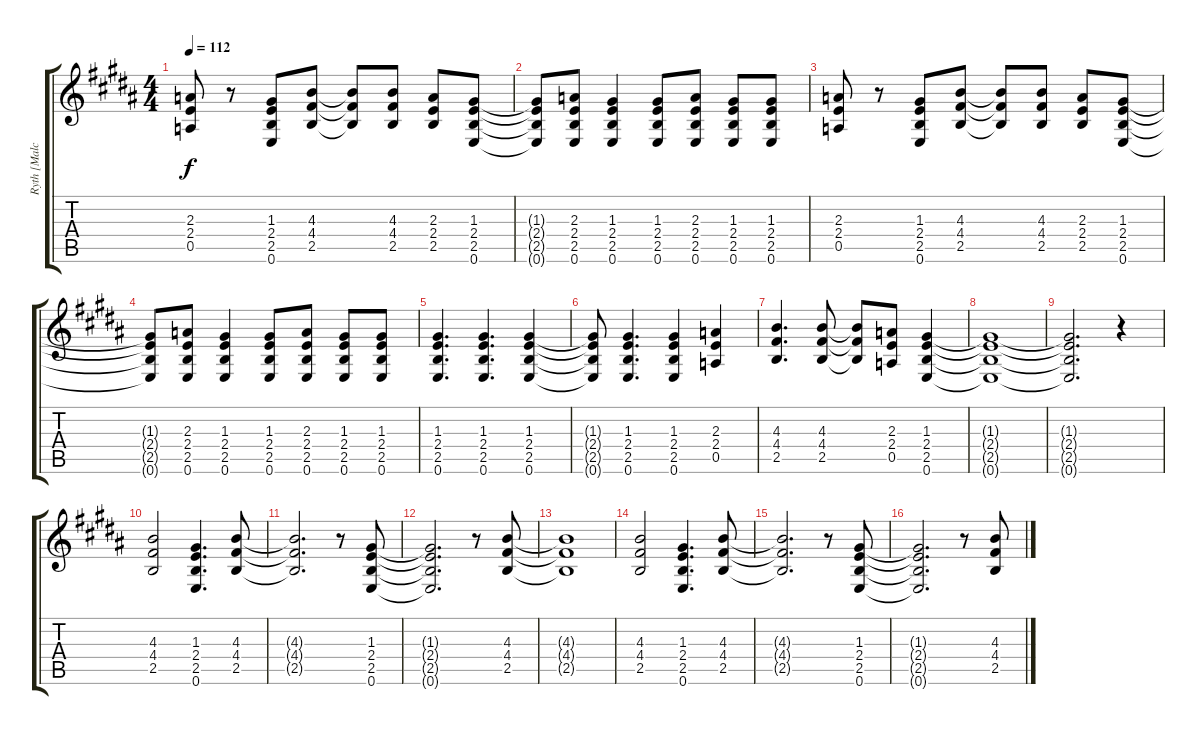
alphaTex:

\track ("Ryth [Malcolm]" "Ryth [Malc") {instrument distortionguitar}
\staff {score tabs}
\tuning (E4 B3 G3 D3 A2 E2) {hide}
\ts (4 4)
\tempo 112
\clef g2
\ks b
(2.3 2.4 0.5).8{dy f} r.8 (1.3 2.4 2.5 0.6).8 (4.3 4.4 2.5).8 (4.3{t} 4.4{t} 2.5{t}).8 (4.3 4.4 2.5).8 (2.3 2.4 2.5).8 (1.3 2.4 2.5 0.6).8 |
(1.3{t} 2.4{t} 2.5{t} 0.6{t}).8 (2.3 2.4 2.5 0.6).8 (1.3 2.4 2.5 0.6).4 (1.3 2.4 2.5 0.6).8 (2.3 2.4 2.5 0.6).8 (1.3 2.4 2.5 0.6).8 (1.3 2.4 2.5 0.6).8 |
(2.3 2.4 0.5).8 r.8 (1.3 2.4 2.5 0.6).8 (4.3 4.4 2.5).8 (4.3{t} 4.4{t} 2.5{t}).8 (4.3 4.4 2.5).8 (2.3 2.4 2.5).8 (1.3 2.4 2.5 0.6).8 |
(1.3{t} 2.4{t} 2.5{t} 0.6{t}).8 (2.3 2.4 2.5 0.6).8 (1.3 2.4 2.5 0.6).4 (1.3 2.4 2.5 0.6).8 (2.3 2.4 2.5 0.6).8 (1.3 2.4 2.5 0.6).8 (1.3 2.4 2.5 0.6).8 |
(1.3 2.4 2.5 0.6).4{d} (1.3 2.4 2.5 0.6).4{d} (1.3 2.4 2.5 0.6).4 |
(1.3{t} 2.4{t} 2.5{t} 0.6{t}).8 (1.3 2.4 2.5 0.6).4{d} (1.3 2.4 2.5 0.6).4 (2.3 2.4 0.5).4 |
(4.3 4.4 2.5).4{d} (4.3 4.4 2.5).8 (4.3{t} 4.4{t} 2.5{t}).8 (2.3 2.4 0.5).8 (1.3 2.4 2.5 0.6).4 |
(1.3{t} 2.4{t} 2.5{t} 0.6{t}).1 |
(1.3{t} 2.4{t} 2.5{t} 0.6{t}).2{d} r.4 |
(4.3 4.4 2.5).2 (1.3 2.4 2.5 0.6).4{d} (4.3 4.4 2.5).8 |
(4.3{t} 4.4{t} 2.5{t}).2{d} r.8 (1.3 2.4 2.5 0.6).8 |
(1.3{t} 2.4{t} 2.5{t} 0.6{t}).2{d} r.8 (4.3 4.4 2.5).8 |
(4.3{t} 4.4{t} 2.5{t}).1 |
(4.3 4.4 2.5).2 (1.3 2.4 2.5 0.6).4{d} (4.3 4.4 2.5).8 |
(4.3{t} 4.4{t} 2.5{t}).2{d} r.8 (1.3 2.4 2.5 0.6).8 |
(1.3{t} 2.4{t} 2.5{t} 0.6{t}).2{d} r.8 (4.3 4.4 2.5).8
